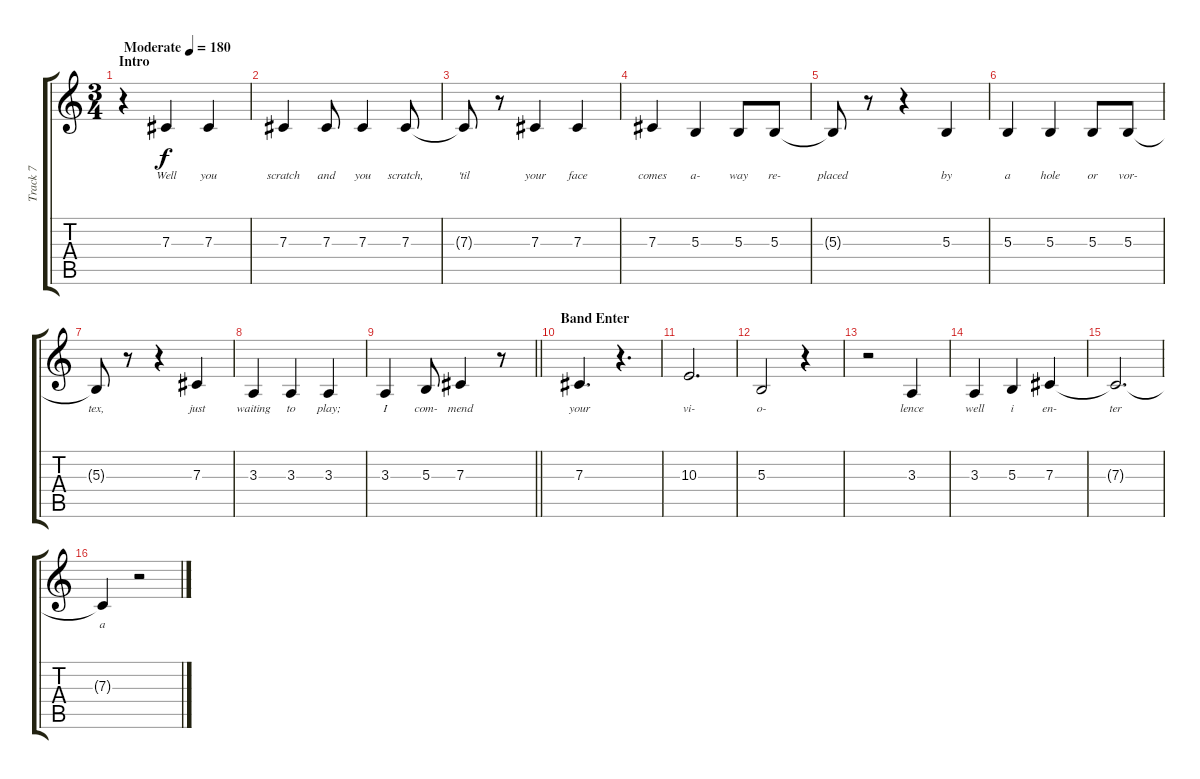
\track ("Track 7" "Track 7") {instrument tenorsax}
\staff {score tabs}
\tuning (Eb4 Bb3 Gb3 Db3 Ab2 Eb2) {hide}
\ts (3 4)
\section ("" "Intro")
\tempo (180 "Moderate")
\clef g2
\ks c
r.4{dy f instrument tenorsax} 7.3.4{lyrics (0 "Well") lyrics (1 "") lyrics (2 "") lyrics (3 "") lyrics (4 "")} 7.3.4{lyrics (0 "you") lyrics (1 "") lyrics (2 "") lyrics (3 "") lyrics (4 "")} |
7.3.4{lyrics (0 "scratch") lyrics (1 "") lyrics (2 "") lyrics (3 "") lyrics (4 "")} 7.3.8{lyrics (0 "and") lyrics (1 "") lyrics (2 "") lyrics (3 "") lyrics (4 "")} 7.3.4{lyrics (0 "you") lyrics (1 "") lyrics (2 "") lyrics (3 "") lyrics (4 "")} 7.3.8{lyrics (0 "scratch,") lyrics (1 "") lyrics (2 "") lyrics (3 "") lyrics (4 "")} |
7.3{t}.8{lyrics (0 "'til") lyrics (1 "") lyrics (2 "") lyrics (3 "") lyrics (4 "")} r.8 7.3.4{lyrics (0 "your") lyrics (1 "") lyrics (2 "") lyrics (3 "") lyrics (4 "")} 7.3.4{lyrics (0 "face") lyrics (1 "") lyrics (2 "") lyrics (3 "") lyrics (4 "")} |
7.3.4{lyrics (0 "comes") lyrics (1 "") lyrics (2 "") lyrics (3 "") lyrics (4 "")} 5.3.4{lyrics (0 "a-") lyrics (1 "") lyrics (2 "") lyrics (3 "") lyrics (4 "")} 5.3.8{lyrics (0 "way") lyrics (1 "") lyrics (2 "") lyrics (3 "") lyrics (4 "")} 5.3.8{lyrics (0 "re-") lyrics (1 "") lyrics (2 "") lyrics (3 "") lyrics (4 "")} |
5.3{t}.8{lyrics (0 "placed") lyrics (1 "") lyrics (2 "") lyrics (3 "") lyrics (4 "")} r.8 r.4 5.3.4{lyrics (0 "by") lyrics (1 "") lyrics (2 "") lyrics (3 "") lyrics (4 "")} |
5.3.4{lyrics (0 "a") lyrics (1 "") lyrics (2 "") lyrics (3 "") lyrics (4 "")} 5.3.4{lyrics (0 "hole") lyrics (1 "") lyrics (2 "") lyrics (3 "") lyrics (4 "")} 5.3.8{lyrics (0 "or") lyrics (1 "") lyrics (2 "") lyrics (3 "") lyrics (4 "")} 5.3.8{lyrics (0 "vor-") lyrics (1 "") lyrics (2 "") lyrics (3 "") lyrics (4 "")} |
5.3{t}.8{lyrics (0 "tex,") lyrics (1 "") lyrics (2 "") lyrics (3 "") lyrics (4 "")} r.8 r.4 7.3.4{lyrics (0 "just") lyrics (1 "") lyrics (2 "") lyrics (3 "") lyrics (4 "")} |
3.3.4{lyrics (0 "waiting") lyrics (1 "") lyrics (2 "") lyrics (3 "") lyrics (4 "")} 3.3.4{lyrics (0 "to") lyrics (1 "") lyrics (2 "") lyrics (3 "") lyrics (4 "")} 3.3.4{lyrics (0 "play;") lyrics (1 "") lyrics (2 "") lyrics (3 "") lyrics (4 "")} |
\barLineRight lightlight
3.3.4{lyrics (0 "I") lyrics (1 "") lyrics (2 "") lyrics (3 "") lyrics (4 "")} 5.3.8{lyrics (0 "com-") lyrics (1 "") lyrics (2 "") lyrics (3 "") lyrics (4 "")} 7.3.4{lyrics (0 "mend") lyrics (1 "") lyrics (2 "") lyrics (3 "") lyrics (4 "")} r.8 |
\section ("" "Band Enter")
7.3.4{d lyrics (0 "your") lyrics (1 "") lyrics (2 "") lyrics (3 "") lyrics (4 "")} r.4{d} |
10.3.2{d lyrics (0 "vi-") lyrics (1 "") lyrics (2 "") lyrics (3 "") lyrics (4 "")} |
5.3.2{lyrics (0 "o-") lyrics (1 "") lyrics (2 "") lyrics (3 "") lyrics (4 "")} r.4 |
r.2 3.3.4{lyrics (0 "lence") lyrics (1 "") lyrics (2 "") lyrics (3 "") lyrics (4 "")} |
3.3.4{lyrics (0 "well") lyrics (1 "") lyrics (2 "") lyrics (3 "") lyrics (4 "")} 5.3.4{lyrics (0 "i") lyrics (1 "") lyrics (2 "") lyrics (3 "") lyrics (4 "")} 7.3.4{lyrics (0 "en-") lyrics (1 "") lyrics (2 "") lyrics (3 "") lyrics (4 "")} |
7.3{t}.2{d lyrics (0 "ter") lyrics (1 "") lyrics (2 "") lyrics (3 "") lyrics (4 "")} |
7.3{t}.4{lyrics (0 "a") lyrics (1 "") lyrics (2 "") lyrics (3 "") lyrics (4 "")} r.2
